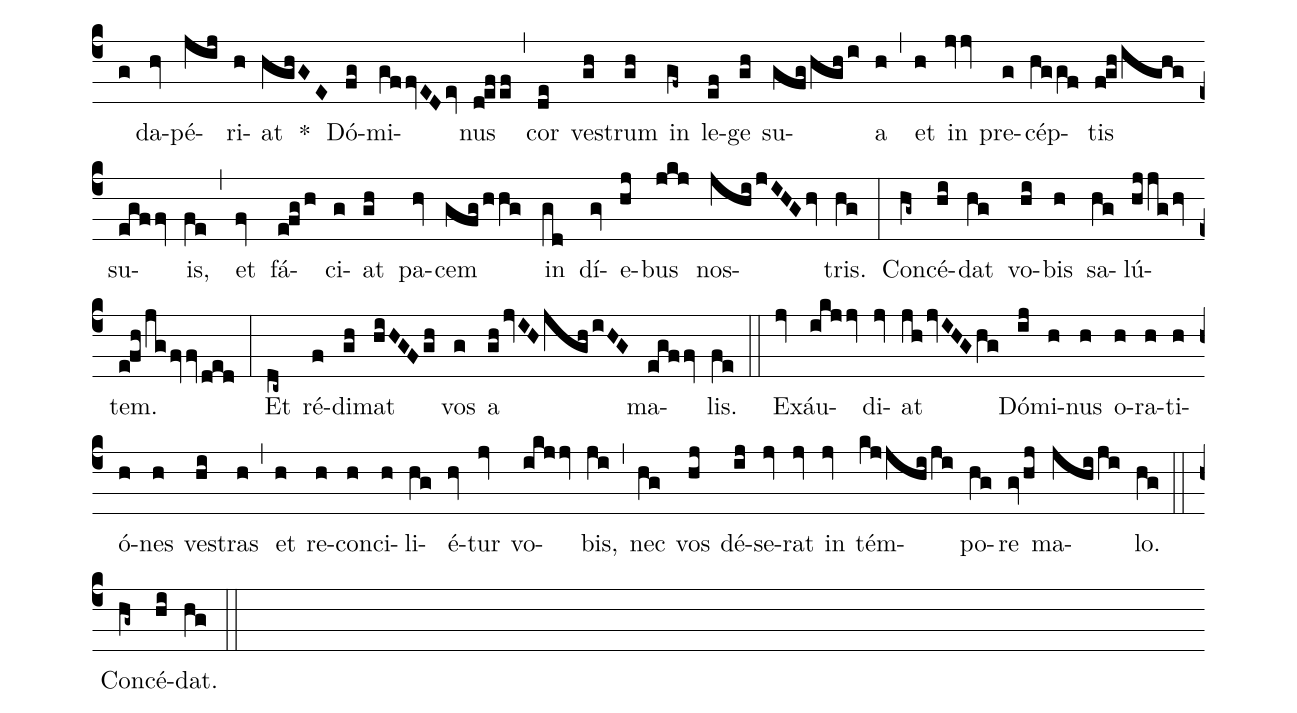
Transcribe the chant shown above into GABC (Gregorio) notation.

annotation: 1. Resp.;
annotation: III.;
%%
(c4)
(g) da(hv)pé(jij)ri(h)at(hghGE) *() Dó(fg)mi(gffvEDev)nus(defef) (,)
cor(de) ves(gh)trum(gh) in(gf~) le(ef)ge(gh) su(gfghghi)a(h) (,)
et(h) in(jvjv) pre(g)cép(hggf)tis(fghighg) su(egffv)is,(fe) (,)
et(fv) fá(efgh)ci(g)at(gh) pa(hv)cem(gfghhg) in(gd) dí(gv)e(hj)bus(jkj) nos(jhijIHGhv)tris.(hg) (:)
Con(hg~)cé(hi)dat(hg) vo(hi)bis(h) sa(hg)lú(hjjghv)tem.(efhjgfvfvded) (:)
Et(dc~) ré(f)di(gh)mat(hiHGFgh) vos(g) a(ghjvIHjghiHG) ma(egffv)lis.(fe) (::)

Ex(jv)áu(ikjjv)di(jv)at(jhjvIHGhg) Dó(ij)mi(h)nus(h) o(h)ra(h)ti(h)ó(h)nes(h) ves(hi)tras(h) (,)
et(h) re(h)con(h)ci(h)li(hg)é(hv)tur(jv) vo(ikjjv)bis,(ji) (,)
nec(hg) vos(hj) dé(ij)se(jv)rat(jv) in(jv) tém(kjjhiji)po(hg)re(gvhj) ma(jhiji)lo.(hg) (::)

Con(hg~)cé(hi)dat.(hg) (::)
